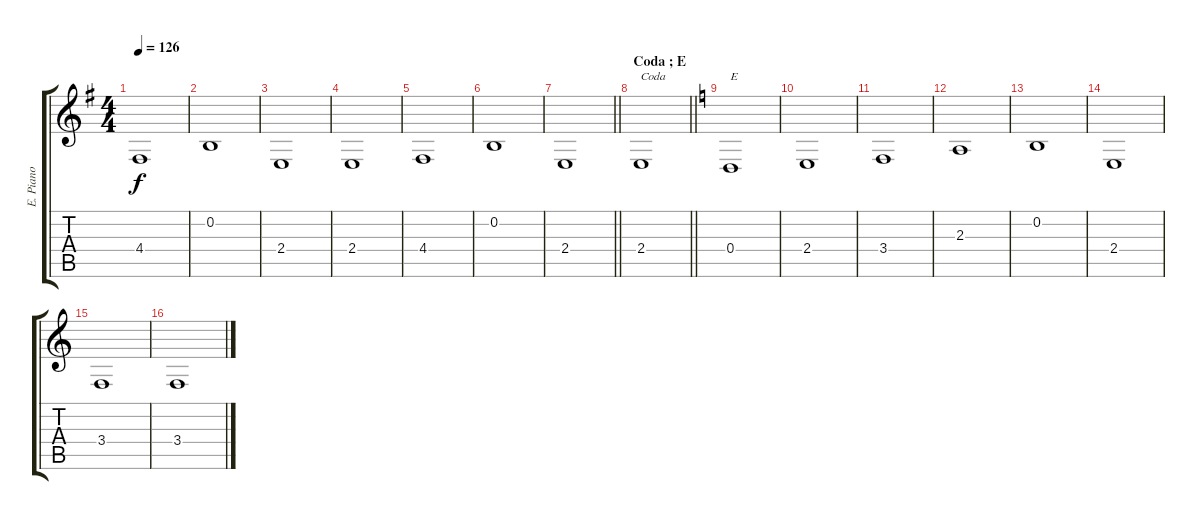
\track ("E. Piano" "E. Piano") {instrument electricgrandpiano}
\staff {score tabs}
\tuning (E4 B3 G3 D3 A2 E2) {hide}
\ts (4 4)
\tempo 126
\clef g2
\ks g
4.4.1{dy f} |
0.2.1 |
2.4.1 |
2.4.1 |
4.4.1 |
0.2.1 |
\barLineRight lightlight
2.4.1 |
\section ("" "Coda ; E")
\barLineRight lightlight
2.4.1{txt "Coda"} |
\ks c
0.4.1{txt "E"} |
2.4.1 |
3.4.1 |
2.3.1 |
0.2.1 |
2.4.1 |
3.4.1 |
3.4.1
